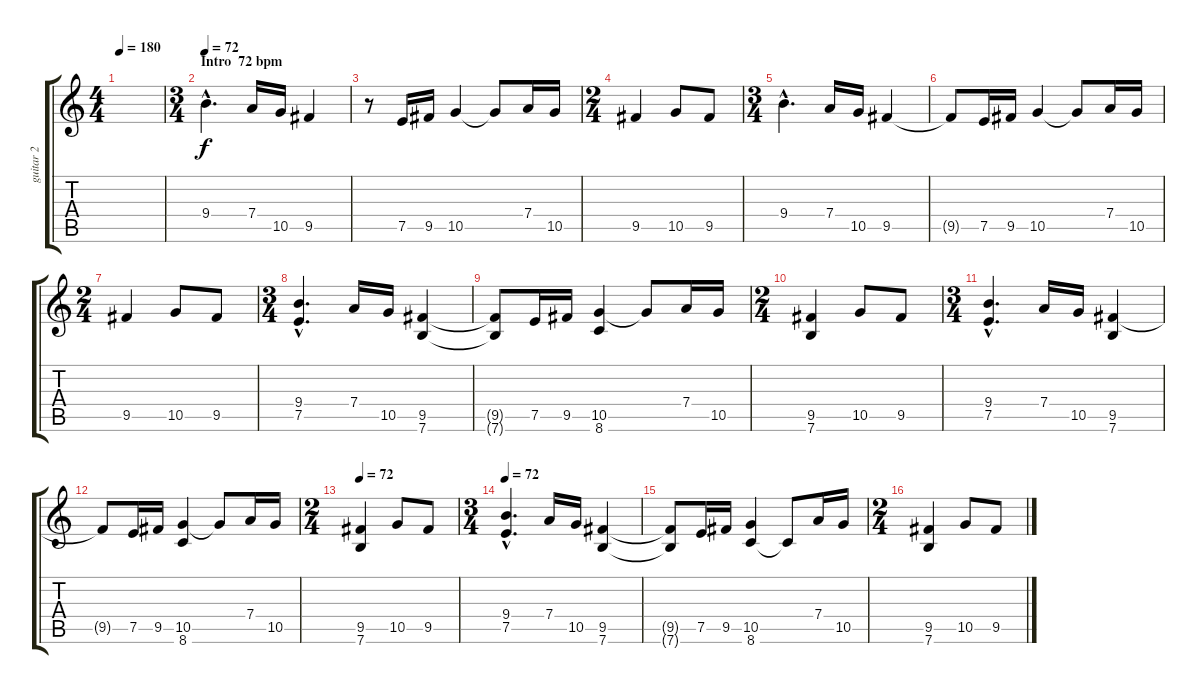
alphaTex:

\track ("guitar 2" "guitar 2") {instrument overdrivenguitar}
\staff {score tabs}
\tuning (E4 B3 G3 D3 A2 E2) {hide}
\ts (4 4)
\tempo 180
\tempo 75
\tempo 180
\clef g2
\ks c
|
\ts (3 4)
\section ("" "Intro  72 bpm")
\tempo 72
9.4{hac}.4{d} 7.4.16 10.5.16 9.5.4 |
r.8 7.5.16 9.5.16 10.5.4 10.5{t}.8 7.4.16 10.5.16 |
\ts (2 4)
9.5.4 10.5.8 9.5.8 |
\ts (3 4)
9.4{hac}.4{d} 7.4.16 10.5.16 9.5.4 |
9.5{t}.8 7.5.16 9.5.16 10.5.4 10.5{t}.8 7.4.16 10.5.16 |
\ts (2 4)
9.5.4 10.5.8 9.5.8 |
\ts (3 4)
(9.4{hac} 7.5{hac}).4{d} 7.4.16 10.5.16 (9.5 7.6).4 |
(9.5{t} 7.6{t}).8 7.5.16 9.5.16 (10.5 8.6).4 10.5{t}.8 7.4.16 10.5.16 |
\ts (2 4)
(9.5 7.6).4 10.5.8 9.5.8 |
\ts (3 4)
(9.4{hac} 7.5{hac}).4{d} 7.4.16 10.5.16 (9.5 7.6).4 |
9.5{t}.8 7.5.16 9.5.16 (10.5 8.6).4 10.5{t}.8 7.4.16 10.5.16 |
\ts (2 4)
\tempo 72
(9.5 7.6).4 10.5.8 9.5.8 |
\ts (3 4)
\tempo 72
(9.4{hac} 7.5{hac}).4{d} 7.4.16 10.5.16 (9.5 7.6).4 |
(9.5{t} 7.6{t}).8 7.5.16 9.5.16 (10.5 8.6).4 8.6{t}.8 7.4.16 10.5.16 |
\ts (2 4)
(9.5 7.6).4 10.5.8 9.5.8
